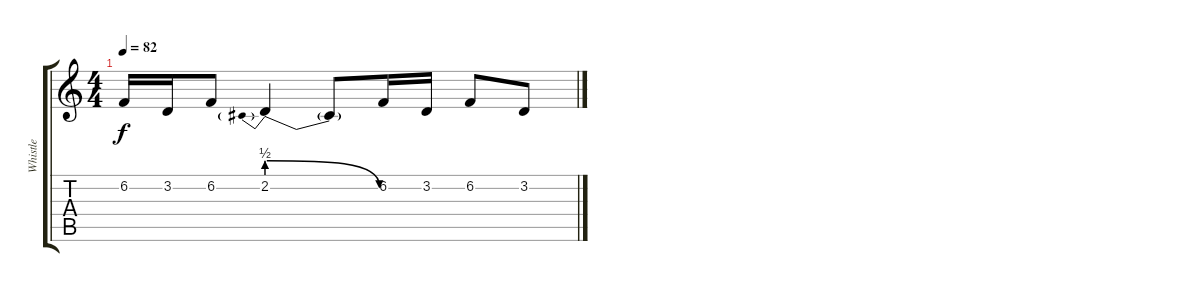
\track ("Whistle" "Whistle") {instrument ocarina}
\staff {score tabs}
\tuning (E4 B3 G3 D3 A2 E2) {hide}
\ts (4 4)
\tempo 82
\clef g2
\ks c
6.2.16{dy f} 3.2.16 6.2.8 2.2{be (prebendrelease 0 2 60 0)}.4 2.2{t}.8 6.2.16 3.2.16 6.2.8 3.2.8
